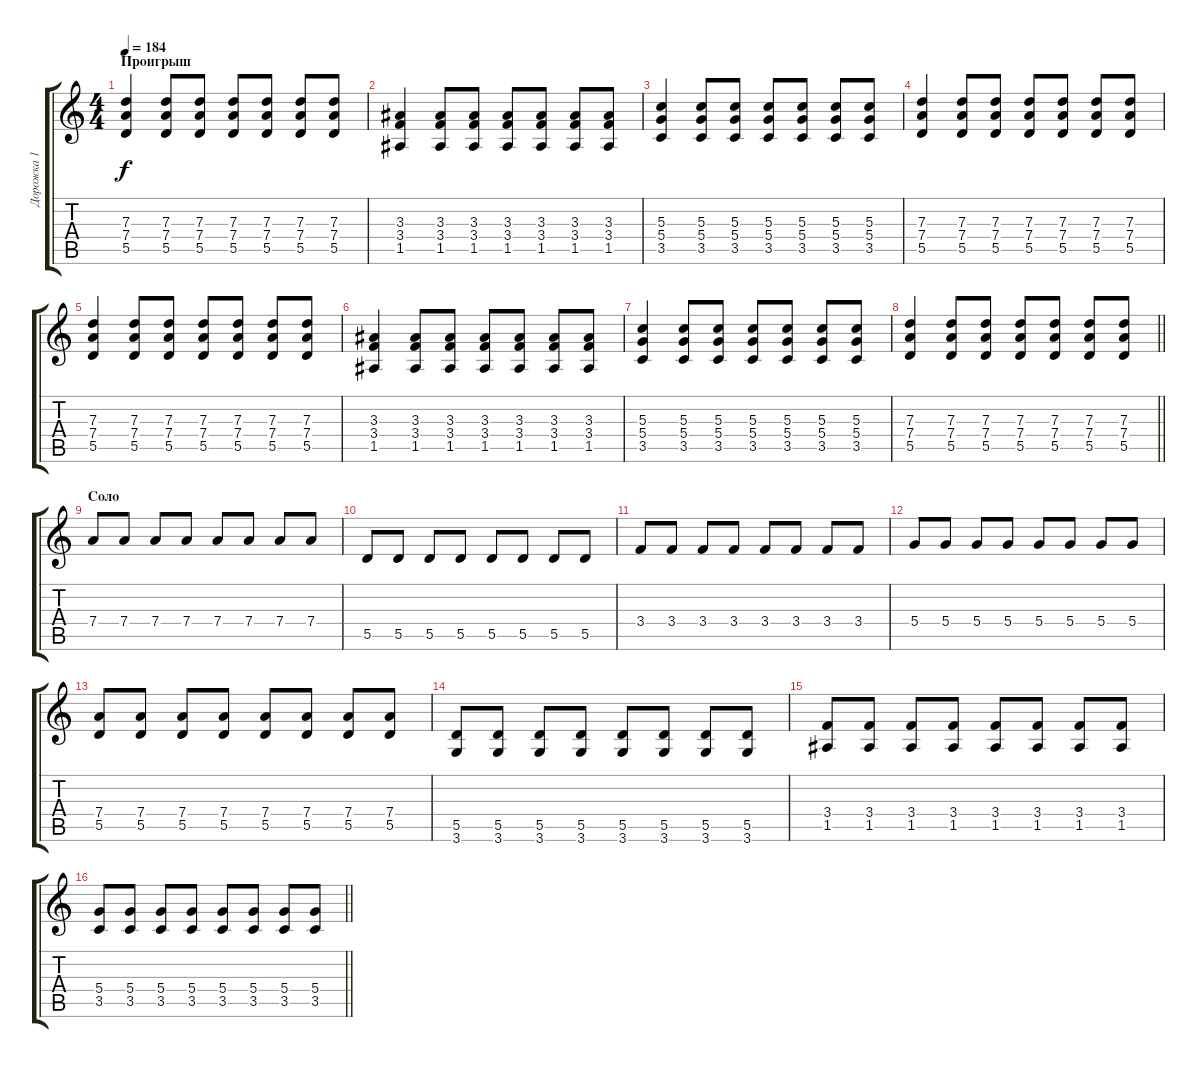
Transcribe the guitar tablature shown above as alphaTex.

\track ("Дорожка 1" "Дорожка 1") {instrument distortionguitar}
\staff {score tabs}
\tuning (E4 B3 G3 D3 A2 E2) {hide}
\ts (4 4)
\section ("" "Проигрыш ")
\tempo 184
\clef g2
\ks c
(7.3 7.4 5.5).4{dy f} (7.3 7.4 5.5).8 (7.3 7.4 5.5).8 (7.3 7.4 5.5).8 (7.3 7.4 5.5).8 (7.3 7.4 5.5).8 (7.3 7.4 5.5).8 |
(3.3 3.4 1.5).4 (3.3 3.4 1.5).8 (3.3 3.4 1.5).8 (3.3 3.4 1.5).8 (3.3 3.4 1.5).8 (3.3 3.4 1.5).8 (3.3 3.4 1.5).8 |
(5.3 5.4 3.5).4 (5.3 5.4 3.5).8 (5.3 5.4 3.5).8 (5.3 5.4 3.5).8 (5.3 5.4 3.5).8 (5.3 5.4 3.5).8 (5.3 5.4 3.5).8 |
(7.3 7.4 5.5).4 (7.3 7.4 5.5).8 (7.3 7.4 5.5).8 (7.3 7.4 5.5).8 (7.3 7.4 5.5).8 (7.3 7.4 5.5).8 (7.3 7.4 5.5).8 |
(7.3 7.4 5.5).4 (7.3 7.4 5.5).8 (7.3 7.4 5.5).8 (7.3 7.4 5.5).8 (7.3 7.4 5.5).8 (7.3 7.4 5.5).8 (7.3 7.4 5.5).8 |
(3.3 3.4 1.5).4 (3.3 3.4 1.5).8 (3.3 3.4 1.5).8 (3.3 3.4 1.5).8 (3.3 3.4 1.5).8 (3.3 3.4 1.5).8 (3.3 3.4 1.5).8 |
(5.3 5.4 3.5).4 (5.3 5.4 3.5).8 (5.3 5.4 3.5).8 (5.3 5.4 3.5).8 (5.3 5.4 3.5).8 (5.3 5.4 3.5).8 (5.3 5.4 3.5).8 |
\barLineRight lightlight
(7.3 7.4 5.5).4 (7.3 7.4 5.5).8 (7.3 7.4 5.5).8 (7.3 7.4 5.5).8 (7.3 7.4 5.5).8 (7.3 7.4 5.5).8 (7.3 7.4 5.5).8 |
\section ("" "Соло")
7.4.8 7.4.8 7.4.8 7.4.8 7.4.8 7.4.8 7.4.8 7.4.8 |
5.5.8 5.5.8 5.5.8 5.5.8 5.5.8 5.5.8 5.5.8 5.5.8 |
3.4.8 3.4.8 3.4.8 3.4.8 3.4.8 3.4.8 3.4.8 3.4.8 |
5.4.8 5.4.8 5.4.8 5.4.8 5.4.8 5.4.8 5.4.8 5.4.8 |
(7.4 5.5).8 (7.4 5.5).8 (7.4 5.5).8 (7.4 5.5).8 (7.4 5.5).8 (7.4 5.5).8 (7.4 5.5).8 (7.4 5.5).8 |
(5.5 3.6).8 (5.5 3.6).8 (5.5 3.6).8 (5.5 3.6).8 (5.5 3.6).8 (5.5 3.6).8 (5.5 3.6).8 (5.5 3.6).8 |
(3.4 1.5).8 (3.4 1.5).8 (3.4 1.5).8 (3.4 1.5).8 (3.4 1.5).8 (3.4 1.5).8 (3.4 1.5).8 (3.4 1.5).8 |
\barLineRight lightlight
(5.4 3.5).8 (5.4 3.5).8 (5.4 3.5).8 (5.4 3.5).8 (5.4 3.5).8 (5.4 3.5).8 (5.4 3.5).8 (5.4 3.5).8
